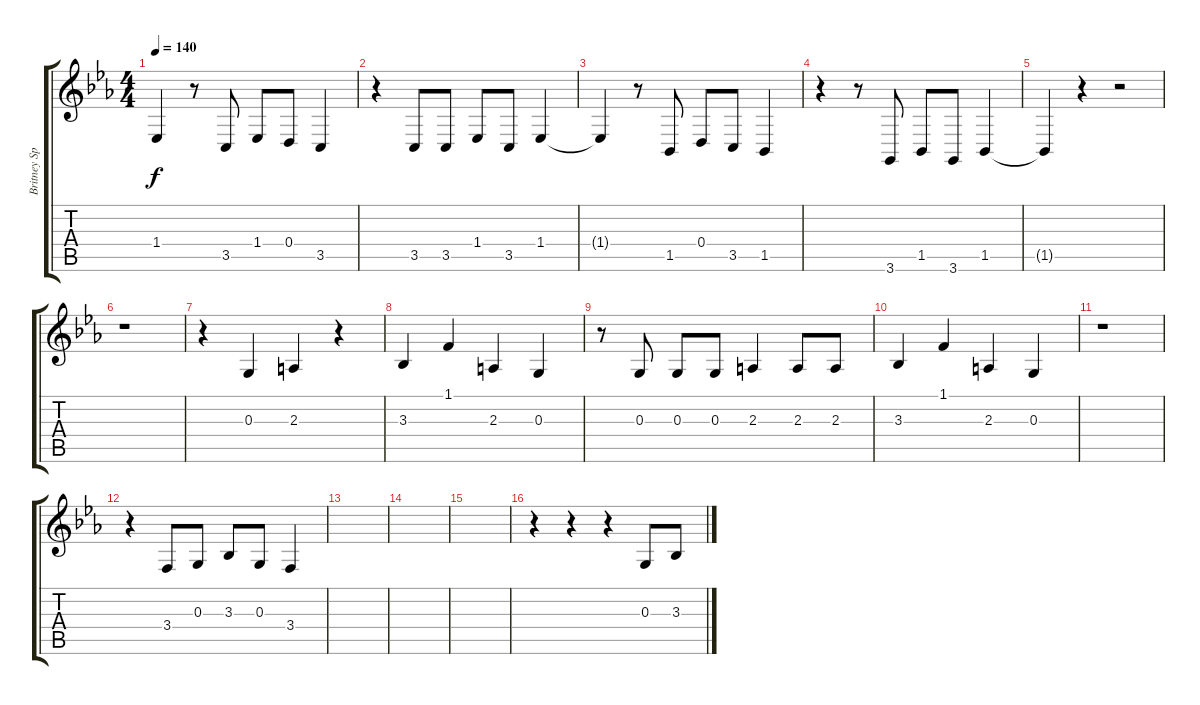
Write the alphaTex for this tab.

\track ("Britney Spears" "Britney Sp") {instrument shakuhachi}
\staff {score tabs}
\tuning (E4 B3 G3 D3 A2 E2) {hide}
\ts (4 4)
\tempo 140
\clef g2
\ks eb
1.4{t}.4{dy f} r.8 3.5.8 1.4.8 0.4.8 3.5.4 |
r.4 3.5.8 3.5.8 1.4.8 3.5.8 1.4.4 |
1.4{t}.4 r.8 1.5.8 0.4.8 3.5.8 1.5.4 |
r.4 r.8 3.6.8 1.5.8 3.6.8 1.5.4 |
1.5{t}.4 r.4 r.2 |
r.1 |
r.4 0.3.4 2.3.4 r.4 |
3.3.4 1.1.4 2.3.4 0.3.4 |
r.8 0.3.8 0.3.8 0.3.8 2.3.4 2.3.8 2.3.8 |
3.3.4 1.1.4 2.3.4 0.3.4 |
r.1 |
r.4 3.4.8 0.3.8 3.3.8 0.3.8 3.4.4 |
|
|
|
r.4 r.4 r.4 0.3.8 3.3.8
